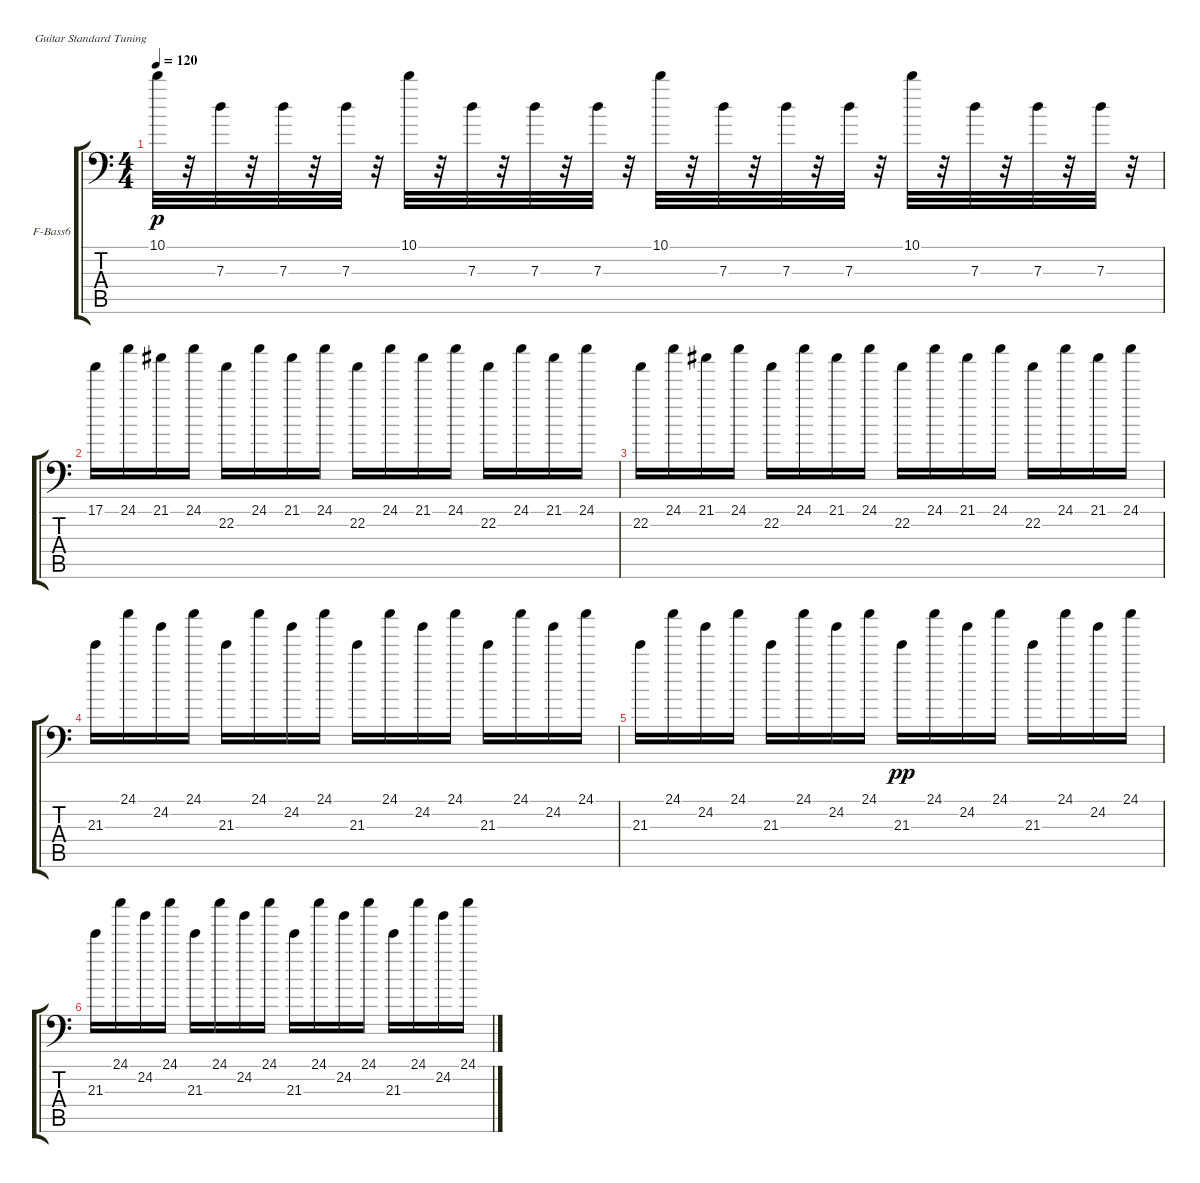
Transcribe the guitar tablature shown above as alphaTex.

\bracketExtendMode groupsimilarinstruments
\firstSystemTrackNameOrientation horizontal
\otherSystemsTrackNameOrientation horizontal
\track ("Synth 1" "F-Bass6") {instrument fretlessbass}
\staff {score tabs}
\tuning (E4 B3 G3 D3 A2 E2)
\ts (4 4)
\tempo 120
\clef f4
\ks c
10.1.32{dy p} r.32 7.3.32 r.32 7.3.32 r.32 7.3.32 r.32 10.1.32 r.32 7.3.32 r.32 7.3.32 r.32 7.3.32 r.32 10.1.32 r.32 7.3.32 r.32 7.3.32 r.32 7.3.32 r.32 10.1.32 r.32 7.3.32 r.32 7.3.32 r.32 7.3.32 r.32 |
17.1.16 24.1.16 21.1.16 24.1.16 22.2.16 24.1.16 21.1.16 24.1.16 22.2.16 24.1.16 21.1.16 24.1.16 22.2.16 24.1.16 21.1.16 24.1.16 |
22.2.16 24.1.16 21.1.16 24.1.16 22.2.16 24.1.16 21.1.16 24.1.16 22.2.16 24.1.16 21.1.16 24.1.16 22.2.16 24.1.16 21.1.16 24.1.16 |
21.3.16 24.1.16 24.2.16 24.1.16 21.3.16 24.1.16 24.2.16 24.1.16 21.3.16 24.1.16 24.2.16 24.1.16 21.3.16 24.1.16 24.2.16 24.1.16 |
21.3.16 24.1.16 24.2.16 24.1.16 21.3.16 24.1.16 24.2.16 24.1.16 21.3.16{dy pp} 24.1.16 24.2.16 24.1.16 21.3.16 24.1.16 24.2.16 24.1.16 |
21.3.16 24.1.16 24.2.16 24.1.16 21.3.16 24.1.16 24.2.16 24.1.16 21.3.16 24.1.16 24.2.16 24.1.16 21.3.16 24.1.16 24.2.16 24.1.16
